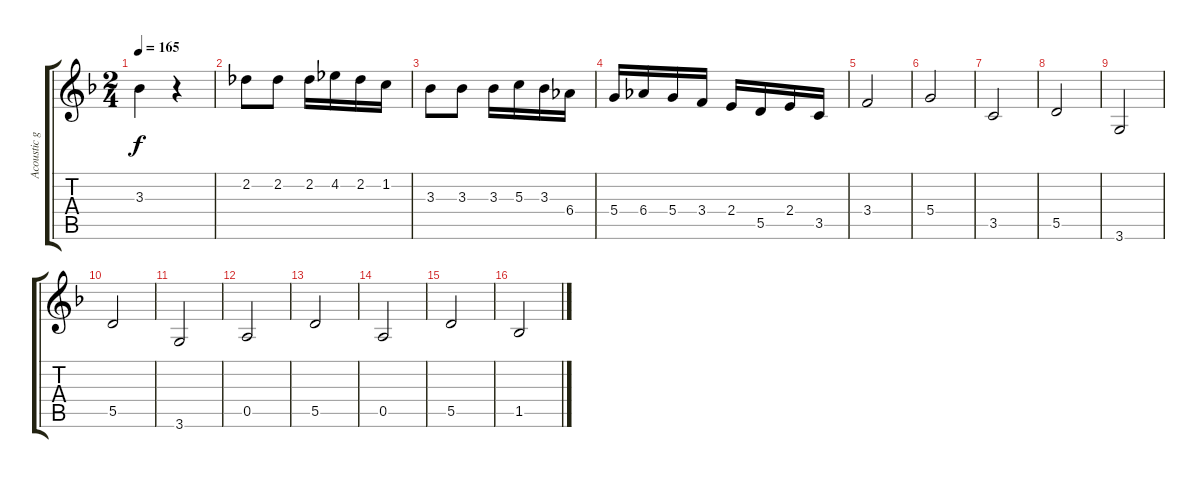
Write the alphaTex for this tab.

\track ("Acoustic guitar 2" "Acoustic g") {instrument acousticguitarsteel}
\staff {score tabs}
\tuning (E4 B3 G3 D3 A2 E2) {hide}
\ts (2 4)
\tempo 165
\clef g2
\ks f
3.3.4{dy f} r.4 |
2.2.8 2.2.8 2.2.16 4.2.16 2.2.16 1.2.16 |
3.3.8 3.3.8 3.3.16 5.3.16 3.3.16 6.4.16 |
5.4.16 6.4.16 5.4.16 3.4.16 2.4.16 5.5.16 2.4.16 3.5.16 |
3.4.2 |
5.4.2 |
3.5.2 |
5.5.2 |
3.6.2 |
5.5.2 |
3.6.2 |
0.5.2 |
5.5.2 |
0.5.2 |
5.5.2 |
1.5.2
